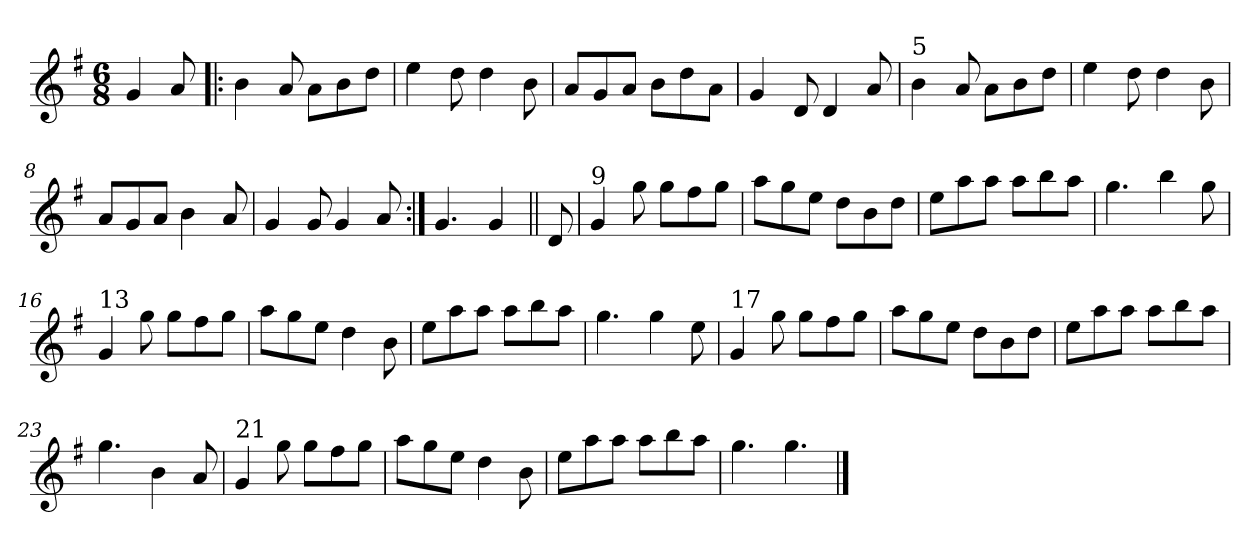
**kern
*part1
*staff1
*clefG2
*k[f#]
*G:
*M6/8
*MM90
=1
4g/
8a/
=2!|:
4b\
8a/
8a\L
8b\
8dd\J
=3
4ee\
8dd\
4dd\
8b\
=4
8a/L
8g/
8a/J
8b\L
8dd\
8a\J
=5
4g/
8d/
4d/
8a/
=6
!LO:TX:a:t=5
4b\
8a/
8a\L
8b\
8dd\J
=7
4ee\
8dd\
4dd\
8b\
=8
8a/L
8g/
8a/J
4b\
8a/
!!LO:LB:g=z
=9
4g/
8g/
4g/
8a/
=10:|!
4.g/
4g/
=11||
8d/
=12
!LO:TX:a:t=9
4g/
8gg\
8gg\L
8ff#\
8gg\J
=13
8aa\L
8gg\
8ee\J
8dd\L
8b\
8dd\J
=14
8ee\L
8aa\
8aa\J
8aa\L
8bb\
8aa\J
=15
4.gg\
4bb\
8gg\
=16
!LO:TX:a:t=13
4g/
8gg\
8gg\L
8ff#\
8gg\J
=17
8aa\L
8gg\
8ee\J
4dd\
8b\
!!LO:LB:g=z
=18
8ee\L
8aa\
8aa\J
8aa\L
8bb\
8aa\J
=19
4.gg\
4gg\
8ee\
=20
!LO:TX:a:t=17
4g/
8gg\
8gg\L
8ff#\
8gg\J
=21
8aa\L
8gg\
8ee\J
8dd\L
8b\
8dd\J
=22
8ee\L
8aa\
8aa\J
8aa\L
8bb\
8aa\J
=23
4.gg\
4b\
8a/
=24
!LO:TX:a:t=21
4g/
8gg\
8gg\L
8ff#\
8gg\J
=25
8aa\L
8gg\
8ee\J
4dd\
8b\
!!LO:LB:g=z
=26
8ee\L
8aa\
8aa\J
8aa\L
8bb\
8aa\J
=27
4.gg\
4.gg\
==
*-
